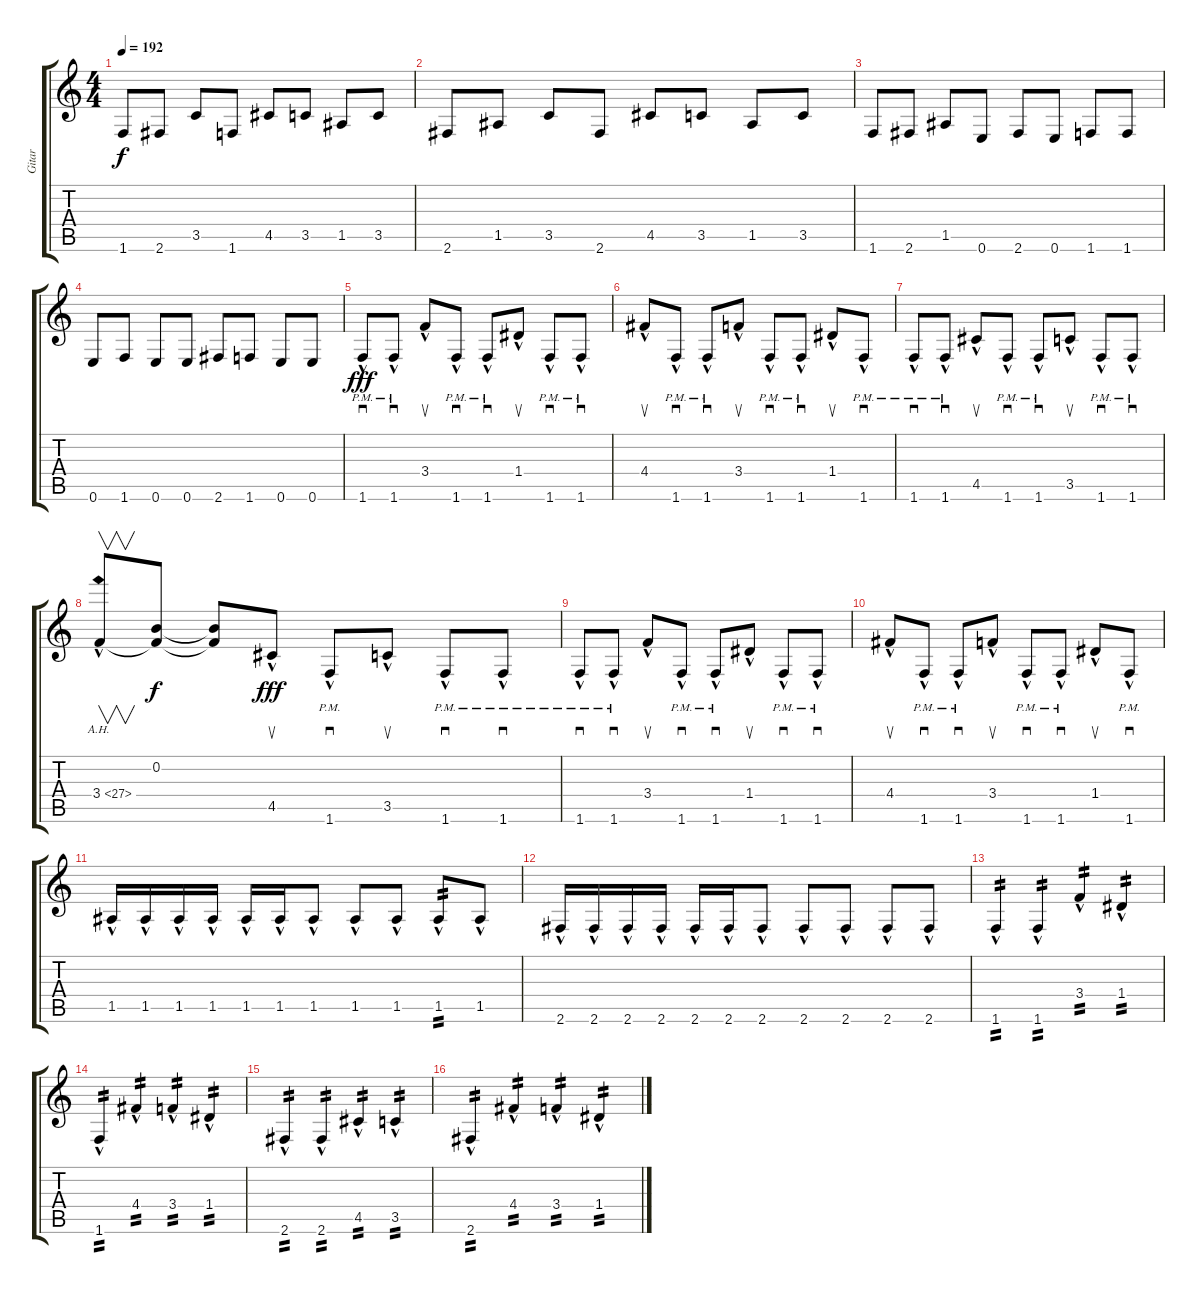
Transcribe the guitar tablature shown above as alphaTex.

\track ("Gitar" "Gitar") {instrument overdrivenguitar}
\staff {score tabs}
\tuning (E4 B3 G3 D3 A2 E2) {hide}
\ts (4 4)
\tempo 192
\clef g2
\ks c
1.6.8{dy f} 2.6.8 3.5.8 1.6.8 4.5.8 3.5.8 1.5.8 3.5.8 |
2.6.8 1.5.8 3.5.8 2.6.8 4.5.8 3.5.8 1.5.8 3.5.8 |
1.6.8 2.6.8 1.5.8 0.6.8 2.6.8 0.6.8 1.6.8 1.6.8 |
0.6.8 1.6.8 0.6.8 0.6.8 2.6.8 1.6.8 0.6.8 0.6.8 |
1.6{hac pm}.8{sd dy fff} 1.6{hac pm}.8{sd} 3.4{hac}.8{su} 1.6{hac pm}.8{sd} 1.6{hac pm}.8{sd} 1.4{hac}.8{su} 1.6{hac pm}.8{sd} 1.6{hac pm}.8{sd} |
4.4{hac}.8{su} 1.6{hac pm}.8{sd} 1.6{hac pm}.8{sd} 3.4{hac}.8{su} 1.6{hac pm}.8{sd} 1.6{hac pm}.8{sd} 1.4{hac}.8{su} 1.6{hac pm}.8{sd} |
1.6{hac pm}.8{sd} 1.6{hac pm}.8{sd} 4.5{hac}.8{su} 1.6{hac pm}.8{sd} 1.6{hac pm}.8{sd} 3.5{hac}.8{su} 1.6{hac pm}.8{sd} 1.6{hac pm}.8{sd} |
3.4{ah 24 hac}.8{v} (0.2 3.4{t}).8{dy f} (0.2{t} 3.4{t}).8 4.5{hac}.8{su dy fff} 1.6{hac pm}.8{sd} 3.5{hac}.8{su} 1.6{hac pm}.8{sd} 1.6{hac pm}.8{sd} |
1.6{hac pm}.8{sd} 1.6{hac pm}.8{sd} 3.4{hac}.8{su} 1.6{hac pm}.8{sd} 1.6{hac pm}.8{sd} 1.4{hac}.8{su} 1.6{hac pm}.8{sd} 1.6{hac pm}.8{sd} |
4.4{hac}.8{su} 1.6{hac pm}.8{sd} 1.6{hac pm}.8{sd} 3.4{hac}.8{su} 1.6{hac pm}.8{sd} 1.6{hac pm}.8{sd} 1.4{hac}.8{su} 1.6{hac pm}.8{sd} |
1.5{hac}.16 1.5{hac}.16 1.5{hac}.16 1.5{hac}.16 1.5{hac}.16 1.5{hac}.16 1.5{hac}.8 1.5{hac}.8 1.5{hac}.8 1.5{hac}.8{tp 2} 1.5{hac}.8 |
2.6{hac}.16 2.6{hac}.16 2.6{hac}.16 2.6{hac}.16 2.6{hac}.16 2.6{hac}.16 2.6{hac}.8 2.6{hac}.8 2.6{hac}.8 2.6{hac}.8 2.6{hac}.8 |
1.6{hac}.4{tp 2} 1.6{hac}.4{tp 2} 3.4{hac}.4{tp 2} 1.4{hac}.4{tp 2} |
1.6{hac}.4{tp 2} 4.4{hac}.4{tp 2} 3.4{hac}.4{tp 2} 1.4{hac}.4{tp 2} |
2.6{hac}.4{tp 2} 2.6{hac}.4{tp 2} 4.5{hac}.4{tp 2} 3.5{hac}.4{tp 2} |
2.6{hac}.4{tp 2} 4.4{hac}.4{tp 2} 3.4{hac}.4{tp 2} 1.4{hac}.4{tp 2}
